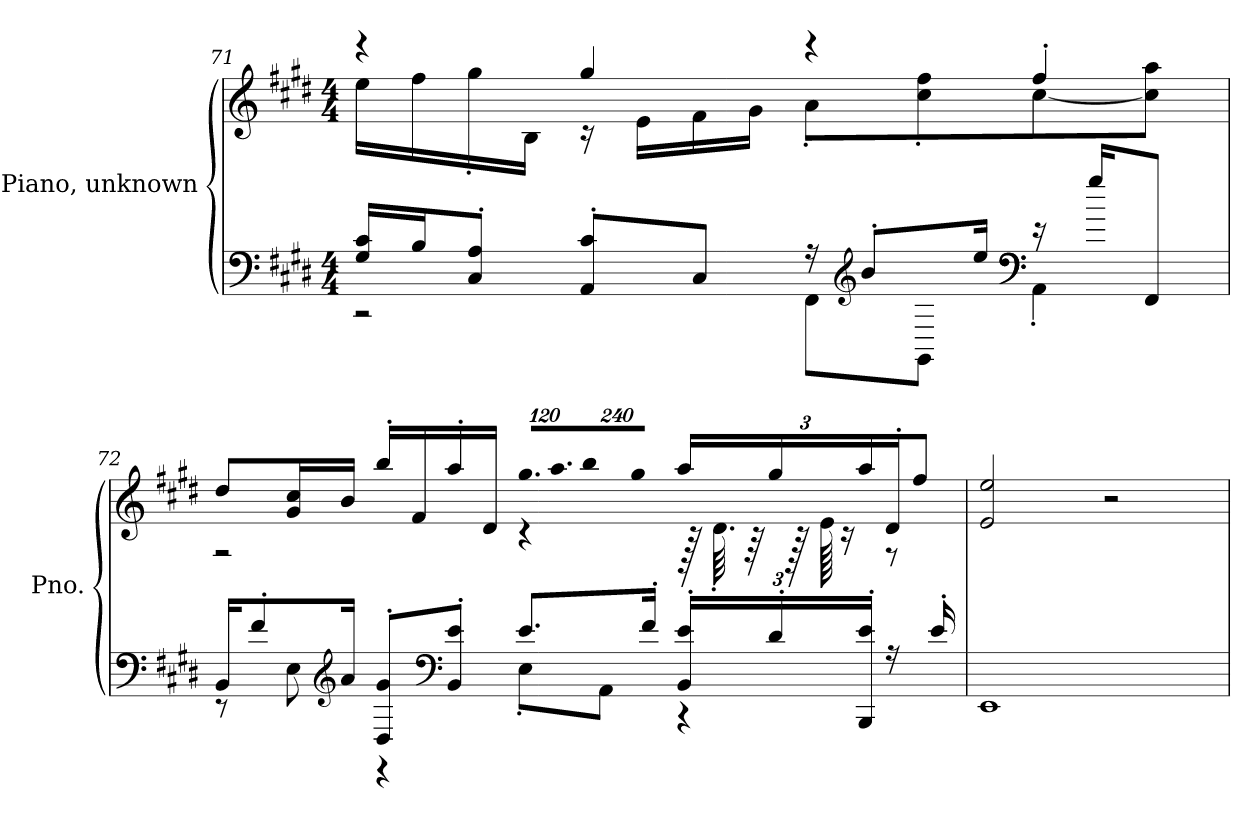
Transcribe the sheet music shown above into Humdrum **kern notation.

**kern	**kern
*part1	*part1
*staff2	*staff1
*I"Piano, unknown	*
*I'Pno.	*
!!LO:LB:g=z
*clefF4	*clefG2
*k[f#c#g#d#]	*k[f#c#g#d#]
*M4/4	*M4/4
=71	=71
*^	*^
16G#/ 16c#/LL	2r	4r	16ee\LL
16B/J	.	.	16ff#\
8C#/' 8A/'J	.	.	16gg#'\
.	.	.	16B\JJ
8AA/' 8c#/'L	.	4gg#/	16r
.	.	.	16e\LL
8C#/J	.	.	16f#\
.	.	.	16g#\JJ
16r	8FF#\L	4r	8a'\L
*clefG2	*	*	*
8b'/L	.	.	.
.	8GG#\J	.	8cc#\' 8ff#\'
16ee/Jk	.	.	.
*clefF4	*	*	*
16r	4AA'\	4ff#'/	[8cc#\
16gg#/KL	.	.	.
8FF#/J	.	.	8cc#\] 8aa\J
!!LO:LB:g=z	!!
=72	=72	=72	=72
16BB/KL	8r	8dd#/L	2r
8f#'/	.	.	.
.	8E\	16g#/ 16cc#/L	.
*clefG2	*	*	*
16a/Jk	.	16b/JJ	.
8D#/' 8g#/'L	4r	16bb'/LL	.
.	.	16f#/	.
*clefF4	*	*	*
8BB/' 8e/'J	.	16aa'/	.
.	.	16d#/JJ	.
*	*	*Xbrackettup	*
!	!	!LO:N:vis=32.	!
8.e/L	8E'\L	1920%103gg#/LLL	4r
!	!	!LO:N:vis=32.	!
.	.	1920%103aa/J	.
!	!	!LO:N:vis=16	!
.	.	1920%137bb/	.
.	8AA\J	.	.
!	!	!LO:N:vis=16	!
.	.	1920%137gg#/JJ	.
16f#'/Jk	.	.	.
*Xbrackettup	*	*	*
24BB/' 24e/'LL	4r	24aa/LL	128r
.	.	.	64.d#'\
.	.	.	64r
24d#'/	.	24gg#/	.
.	.	.	128r
.	.	.	128e\
.	.	.	16r
24BBB/' 24e/'JJ	.	24aa/	.
16r	.	24d#'/J	8r
.	.	12ff#/J	.
16e'/	.	.	.
*v	*v	*	*
*	*v	*v
=73	=73
1EE	2e/ 2ee/
.	2r
=	=
*-	*-
